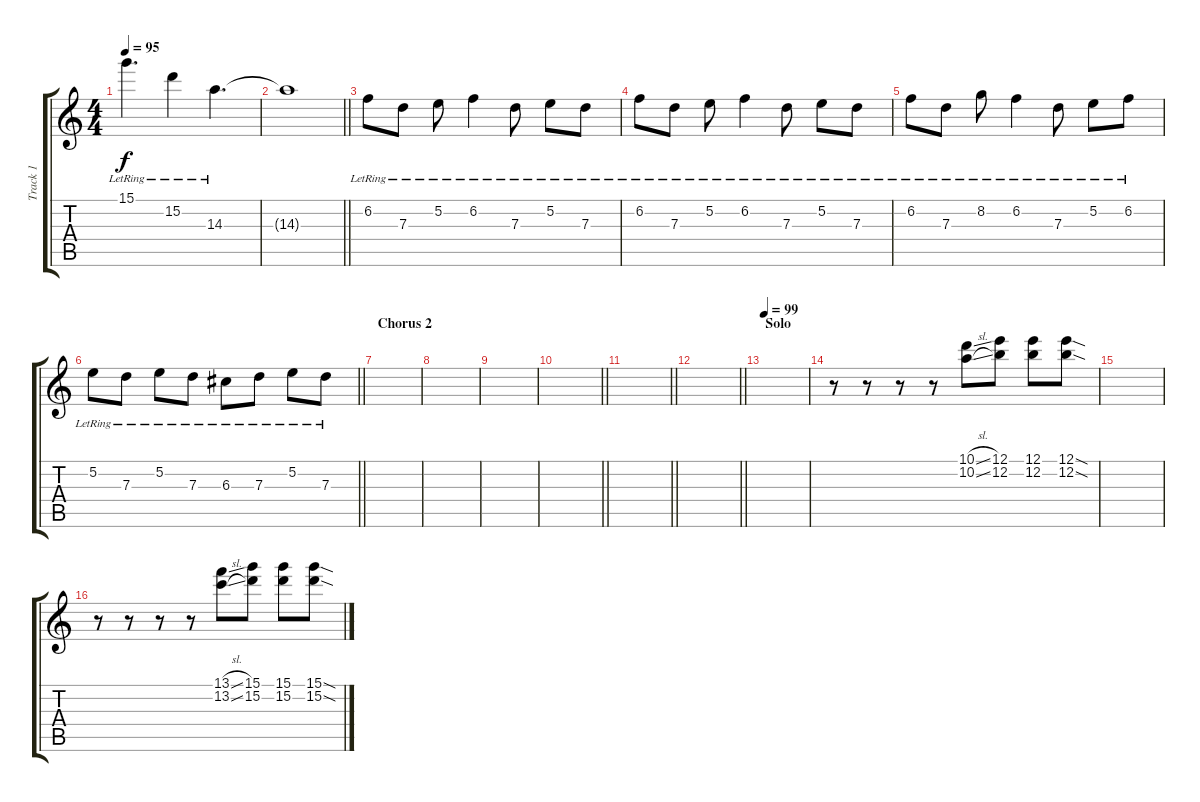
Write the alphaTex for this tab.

\track ("Track 1" "Track 1") {instrument acousticguitarsteel}
\staff {score tabs}
\tuning (E4 B3 G3 D3 A2 E2) {hide}
\ts (4 4)
\tempo 95
\clef g2
\ks c
15.1{lr}.4{d dy f} 15.2{lr}.4 14.3{lr}.4{d} |
\barLineRight lightlight
14.3{t}.1 |
6.2{lr}.8 7.3{lr}.8 5.2{lr}.8 6.2{lr}.4 7.3{lr}.8 5.2{lr}.8 7.3{lr}.8 |
6.2{lr}.8 7.3{lr}.8 5.2{lr}.8 6.2{lr}.4 7.3{lr}.8 5.2{lr}.8 7.3{lr}.8 |
6.2{lr}.8 7.3{lr}.8 8.2{lr}.8 6.2{lr}.4 7.3{lr}.8 5.2{lr}.8 6.2{lr}.8 |
\barLineRight lightlight
5.2{lr}.8 7.3{lr}.8 5.2{lr}.8 7.3{lr}.8 6.3{lr}.8 7.3{lr}.8 5.2{lr}.8 7.3{lr}.8 |
\section ("" "Chorus 2")
|
|
|
\barLineRight lightlight
|
\barLineRight lightlight
|
\barLineRight lightlight
|
\section ("" "Solo")
\tempo 99
|
r.8 r.8 r.8 r.8 (10.1{sl} 10.2{sl}).8 (12.1 12.2).8 (12.1 12.2).8 (12.1{sod} 12.2{sod}).8 |
|
r.8 r.8 r.8 r.8 (13.1{sl} 13.2{sl}).8 (15.1 15.2).8 (15.1 15.2).8 (15.1{sod} 15.2{sod}).8
